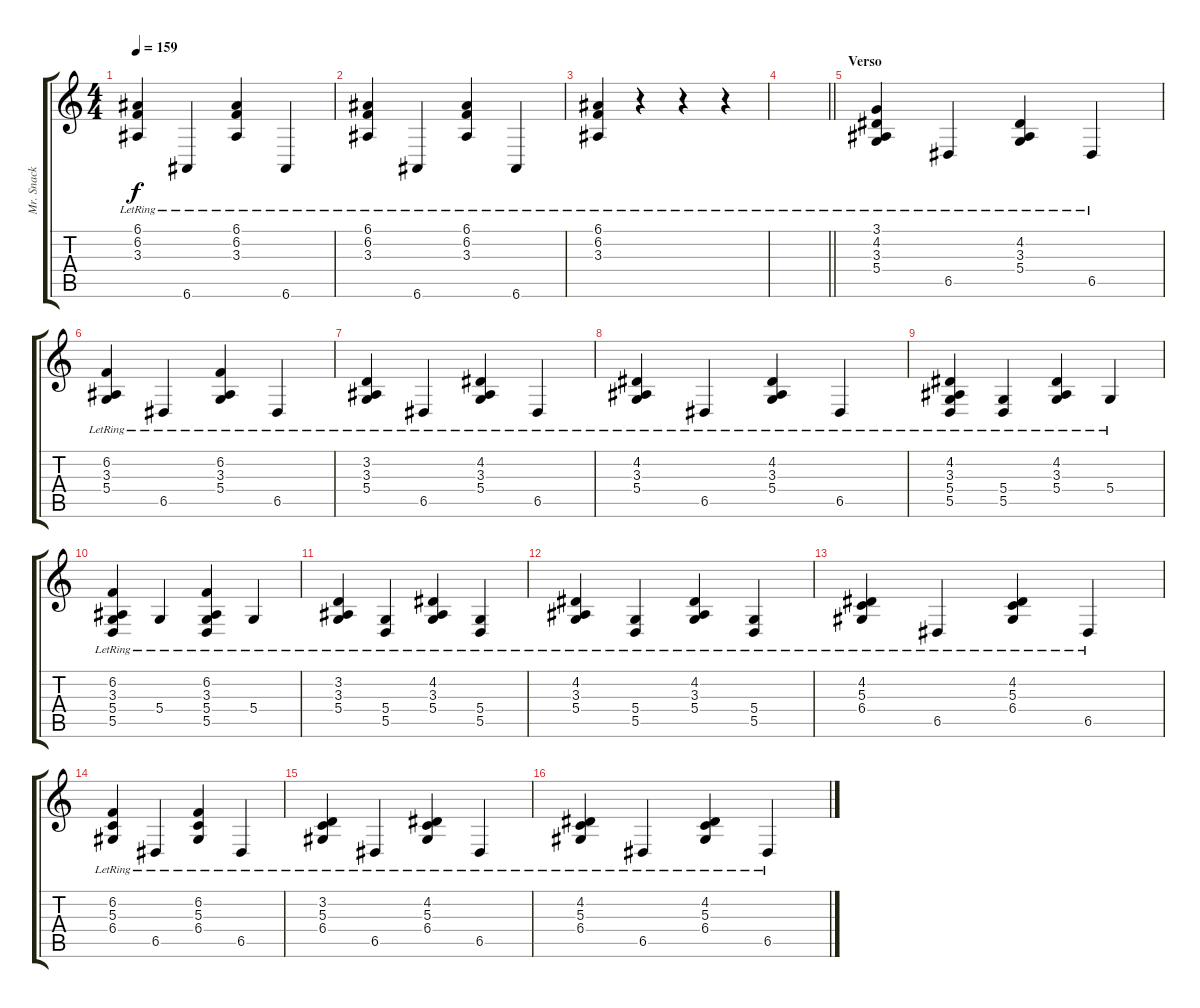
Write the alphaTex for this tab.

\track ("Mr. Snack" "Mr. Snack") {instrument electricpiano1}
\staff {score tabs}
\tuning (E4 B3 G3 D3 A2 E2) {hide}
\ts (4 4)
\tempo 159
\clef g2
\ks c
(6.1{lr} 6.2{lr} 3.3{lr}).4{dy f} 6.6{lr}.4 (6.1{lr} 6.2{lr} 3.3{lr}).4 6.6{lr}.4 |
(6.1{lr} 6.2{lr} 3.3{lr}).4 6.6{lr}.4 (6.1{lr} 6.2{lr} 3.3{lr}).4 6.6{lr}.4 |
(6.1{lr} 6.2{lr} 3.3{lr}).4 r.4 r.4 r.4 |
\barLineRight lightlight
|
\section ("" "Verso")
(3.1{lr} 4.2{lr} 3.3{lr} 5.4{lr}).4 6.5{lr}.4 (4.2{lr} 3.3{lr} 5.4{lr}).4 6.5{lr}.4 |
(6.2{lr} 3.3{lr} 5.4{lr}).4 6.5{lr}.4 (6.2{lr} 3.3{lr} 5.4{lr}).4 6.5{lr}.4 |
(3.2{lr} 3.3{lr} 5.4{lr}).4 6.5{lr}.4 (4.2{lr} 3.3{lr} 5.4{lr}).4 6.5{lr}.4 |
(4.2{lr} 3.3{lr} 5.4{lr}).4 6.5{lr}.4 (4.2{lr} 3.3{lr} 5.4{lr}).4 6.5{lr}.4 |
(4.2{lr} 3.3{lr} 5.4{lr} 5.5{lr}).4 (5.4{lr} 5.5{lr}).4 (4.2{lr} 3.3{lr} 5.4{lr}).4 5.4{lr}.4 |
(6.2{lr} 3.3{lr} 5.4{lr} 5.5{lr}).4 5.4{lr}.4 (6.2{lr} 3.3{lr} 5.4{lr} 5.5{lr}).4 5.4{lr}.4 |
(3.2{lr} 3.3{lr} 5.4{lr}).4 (5.4{lr} 5.5{lr}).4 (4.2{lr} 3.3{lr} 5.4{lr}).4 (5.4{lr} 5.5{lr}).4 |
(4.2{lr} 3.3{lr} 5.4{lr}).4 (5.4{lr} 5.5{lr}).4 (4.2{lr} 3.3{lr} 5.4{lr}).4 (5.4{lr} 5.5).4 |
(4.2{lr} 5.3{lr} 6.4{lr}).4 6.5{lr}.4 (4.2{lr} 5.3{lr} 6.4{lr}).4 6.5{lr}.4 |
(6.2{lr} 5.3{lr} 6.4{lr}).4 6.5{lr}.4 (6.2{lr} 5.3{lr} 6.4{lr}).4 6.5{lr}.4 |
(3.2{lr} 5.3{lr} 6.4{lr}).4 6.5{lr}.4 (4.2{lr} 5.3{lr} 6.4{lr}).4 6.5{lr}.4 |
(4.2{lr} 5.3{lr} 6.4{lr}).4 6.5{lr}.4 (4.2{lr} 5.3{lr} 6.4{lr}).4 6.5{lr}.4
